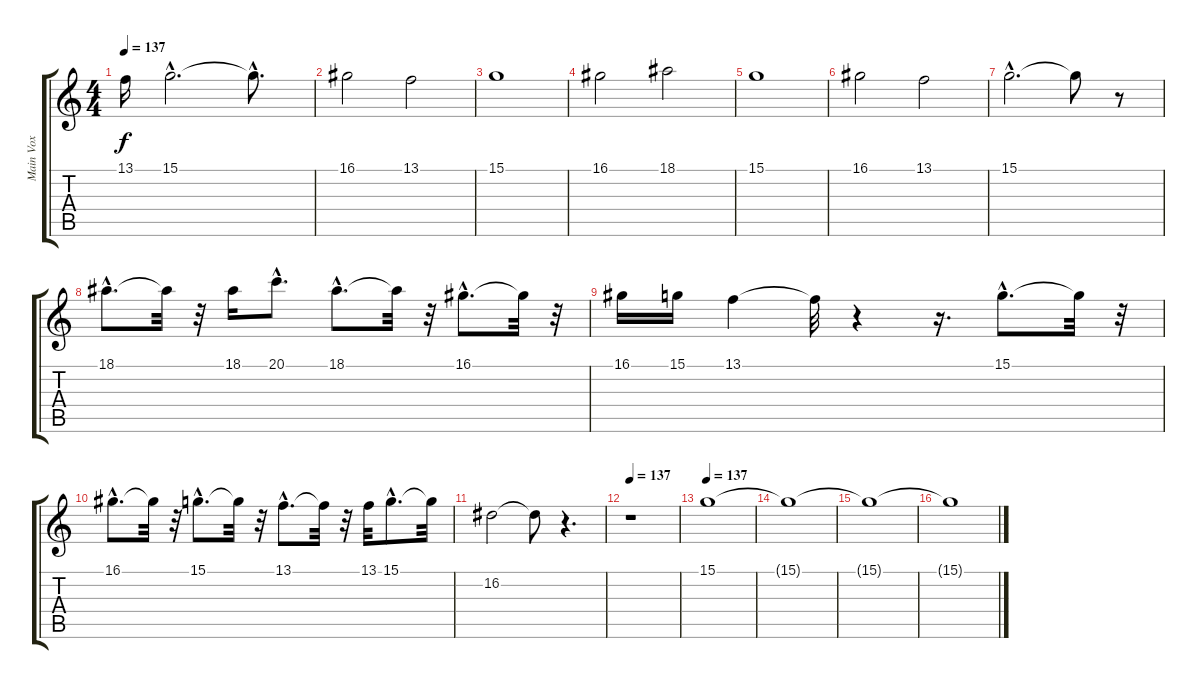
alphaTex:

\track ("Main Vox" "Main Vox") {instrument voiceoohs}
\staff {score tabs}
\tuning (E4 B3 G3 D3 A2 E2) {hide}
\ts (4 4)
\tempo 137
\clef g2
\ks c
13.1.16{dy f} 15.1{hac}.2{d} 15.1{hac t}.8{d} |
16.1.2 13.1.2 |
15.1.1 |
16.1.2 18.1.2 |
15.1.1 |
16.1.2 13.1.2 |
15.1{hac}.2{d} 15.1{t}.8 r.8 |
18.1{hac}.8{d} 18.1{t}.32 r.32 18.1.16 20.1{hac}.8{d} 18.1{hac}.8{d} 18.1{t}.32 r.32 16.1{hac}.8{d} 16.1{t}.32 r.32 |
16.1.16 15.1.16 13.1.4 13.1{t}.32 r.4 r.16{d} 15.1{hac}.8{d} 15.1{t}.32 r.32 |
16.1{hac}.8{d} 16.1{t}.32 r.32 15.1{hac}.8{d} 15.1{t}.32 r.32 13.1{hac}.8{d} 13.1{t}.32 r.32 13.1.32 15.1{hac}.8{d} 15.1{t}.32 |
16.2.2 16.2{t}.8 r.4{d} |
\tempo 137
r.1 |
\tempo 137
15.1.1 |
15.1{t}.1 |
15.1{t}.1 |
15.1{t}.1
